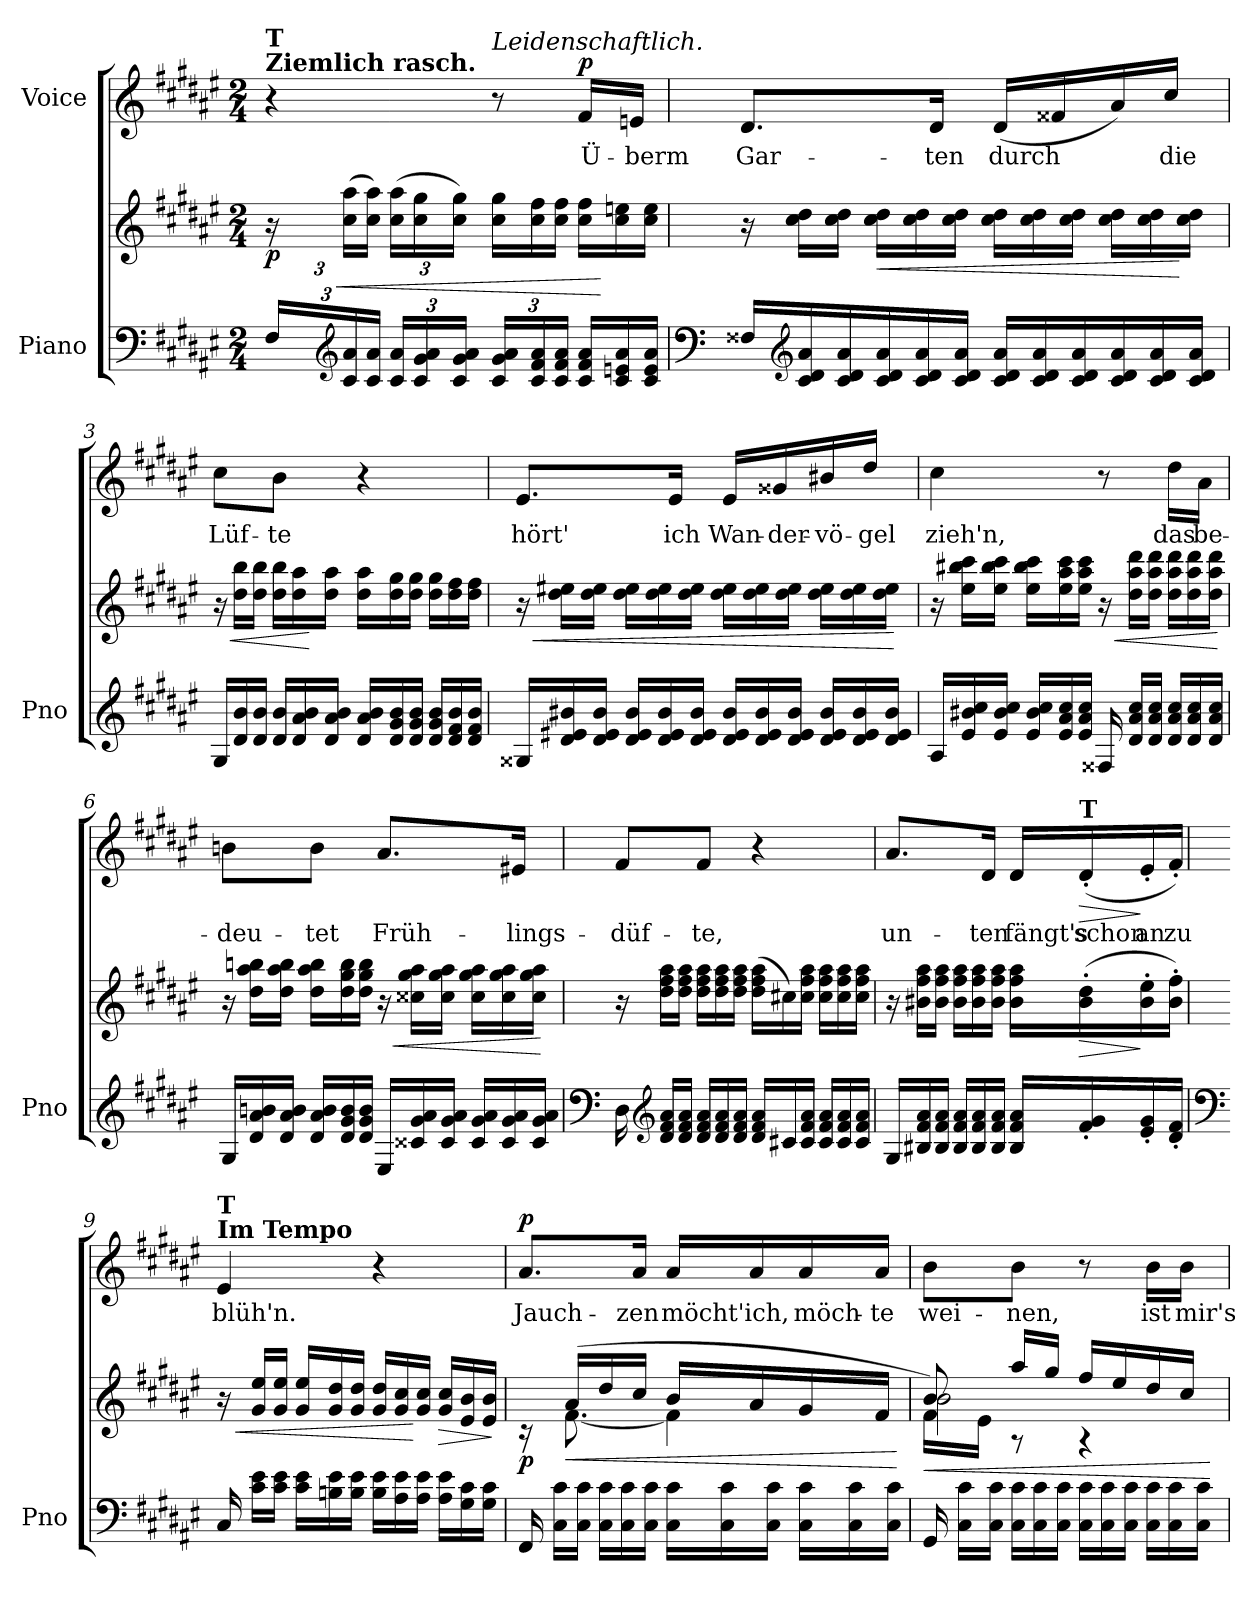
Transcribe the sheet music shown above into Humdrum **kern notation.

**kern	**kern	**dynam	**kern	**text	**dynam
*part2	*part2	*part2	*part1	*part1	*part1
*staff3	*staff2	*staff2/3	*staff1	*staff1	*staff1
*I"Piano	*	*	*I"Voice	*	*
*I'Pno	*	*	*	*	*
*clefF4	*clefG2	*	*clefG2	*	*
*k[f#c#g#d#a#e#]	*k[f#c#g#d#a#e#]	*	*k[f#c#g#d#a#e#]	*	*
*M2/4	*M2/4	*	*M2/4	*	*
*Xbrackettup	*Xbrackettup	*	*	*	*
=1	=1	=1	=1	=1	=1
!	!	!	!LO:TX:a:B:t=Ziemlich rasch.	!	!
!	!	!	!LO:TX:a:B:t=T	!	!
!	!	!LO:DY:b	!	!	!
24F#/LL	24r	p	4r	.	.
*clefG2	*	*	*	*	*
!	!	!LO:HP:b	!	!	!
24c#/ 24a#/	(>24cc#\ 24aa#\LL	<	.	.	.
24c#/ 24a#/JJ	24cc#\ 24aa#\JJ)	.	.	.	.
24c#/ 24a#/LL	(>24cc#\ 24aa#\LL	.	.	.	.
24c#/ 24g#/ 24a#/	24cc#\ 24gg#\	.	.	.	.
24c#/ 24g#/ 24a#/JJ	24cc#\ 24gg#\JJ)	.	.	.	.
*	*Xtuplet	*	*	*	*
!	!	!	!LO:TX:a:i:t=Leidenschaftlich.	!	!
24c#/ 24g#/ 24a#/LL	24cc#\ 24gg#\LL	.	8r	.	.
24c#/ 24f#/ 24a#/	24cc#\ 24ff#\	.	.	.	.
24c#/ 24f#/ 24a#/JJ	24cc#\ 24ff#\JJ	.	.	.	.
*Xtuplet	*	*	*	*	*
!	!	!	!	!LO:LY:b	!LO:DY:a
24c#/ 24f#/ 24a#/LL	24cc#\ 24ff#\LL	.	16f#/LL	Ü-	p
24c#/ 24en/ 24a#/	24cc#\ 24een\	[	.	.	.
!	!	!	!	!LO:LY:b	!
.	.	.	16en/JJ	-berm	.
24c#/ 24e/ 24a#/JJ	24cc#\ 24ee\JJ	.	.	.	.
=2	=2	=2	=2	=2	=2
*clefF4	*	*	*	*	*
!	!	!	!	!LO:LY:b	!
24F##X/LL	24r	.	8.d#/L	Gar-	.
*clefG2	*	*	*	*	*
24c#/ 24d#/ 24a#/	24cc#\ 24dd#\LL	.	.	.	.
24c#/ 24d#/ 24a#/	24cc#\ 24dd#\JJ	.	.	.	.
!	!	!LO:HP:b	!	!	!
24c#/ 24d#/ 24a#/	24cc#\ 24dd#\LL	<	.	.	.
24c#/ 24d#/ 24a#/	24cc#\ 24dd#\	.	.	.	.
!	!	!	!	!LO:LY:b	!
.	.	.	16d#/Jk	-ten	.
24c#/ 24d#/ 24a#/JJ	24cc#\ 24dd#\JJ	.	.	.	.
!	!	!	!	!LO:LY:b	!
24c#/ 24d#/ 24a#/LL	24cc#\ 24dd#\LL	.	(<16d#/LL	durch	.
24c#/ 24d#/ 24a#/	24cc#\ 24dd#\	.	.	.	.
.	.	.	16f##X/	.	.
24c#/ 24d#/ 24a#/	24cc#\ 24dd#\JJ	.	.	.	.
24c#/ 24d#/ 24a#/	24cc#\ 24dd#\LL	.	16a#/)	.	.
24c#/ 24d#/ 24a#/	24cc#\ 24dd#\	.	.	.	.
!	!	!	!	!LO:LY:b	!
.	.	.	16cc#/JJ	die	.
24c#/ 24d#/ 24a#/JJ	24cc#\ 24dd#\JJ	[	.	.	.
!!LO:LB:g=z
=3	=3	=3	=3	=3	=3
!	!	!	!	!LO:LY:b	!
24G#/LL	24r	.	8cc#\L	Lüf-	.
!	!	!LO:HP:b	!	!	!
24d#/ 24b/	24dd#\ 24bb\LL	<	.	.	.
24d#/ 24b/JJ	24dd#\ 24bb\JJ	.	.	.	.
!	!	!	!	!LO:LY:b	!
24d#/ 24b/LL	24dd#\ 24bb\LL	.	8b\J	-te	.
24d#/ 24a#/ 24b/	24dd#\ 24aa#\	.	.	.	.
24d#/ 24a#/ 24b/JJ	24dd#\ 24aa#\JJ	[	.	.	.
24d#/ 24a#/ 24b/LL	24dd#\ 24aa#\LL	.	4r	.	.
24d#/ 24g#/ 24b/	24dd#\ 24gg#\	.	.	.	.
24d#/ 24g#/ 24b/JJ	24dd#\ 24gg#\JJ	.	.	.	.
24d#/ 24g#/ 24b/LL	24dd#\ 24gg#\LL	.	.	.	.
24d#/ 24f#/ 24b/	24dd#\ 24ff#\	.	.	.	.
24d#/ 24f#/ 24b/JJ	24dd#\ 24ff#\JJ	.	.	.	.
=4	=4	=4	=4	=4	=4
!	!	!	!	!LO:LY:b	!
24G##X/LL	24r	.	8.e#/L	hört'	.
!	!	!LO:HP:b	!	!	!
24d#/ 24e#X/ 24b#X/	24dd#\ 24ee#X\LL	<	.	.	.
24d#/ 24e#/ 24b#/JJ	24dd#\ 24ee#\JJ	.	.	.	.
24d#/ 24e#/ 24b#/LL	24dd#\ 24ee#\LL	.	.	.	.
24d#/ 24e#/ 24b#/	24dd#\ 24ee#\	.	.	.	.
!	!	!	!	!LO:LY:b	!
.	.	.	16e#/Jk	ich	.
24d#/ 24e#/ 24b#/JJ	24dd#\ 24ee#\JJ	.	.	.	.
!	!	!	!	!LO:LY:b	!
24d#/ 24e#/ 24b#/LL	24dd#\ 24ee#\LL	.	16e#/LL	Wan-	.
24d#/ 24e#/ 24b#/	24dd#\ 24ee#\	.	.	.	.
!	!	!	!	!LO:LY:b	!
.	.	.	16g##X/	-der-	.
24d#/ 24e#/ 24b#/JJ	24dd#\ 24ee#\JJ	.	.	.	.
!	!	!	!	!LO:LY:b	!
24d#/ 24e#/ 24b#/LL	24dd#\ 24ee#\LL	.	16b#X/	-vö-	.
24d#/ 24e#/ 24b#/	24dd#\ 24ee#\	.	.	.	.
!	!	!	!	!LO:LY:b	!
.	.	.	16dd#/JJ	-gel	.
24d#/ 24e#/ 24b#/JJ	24dd#\ 24ee#\JJ	.	.	.	.
.	.	[	.	.	.
=5	=5	=5	=5	=5	=5
!	!	!	!	!LO:LY:b	!
24A#/LL	24r	.	4cc#\	zieh'n,	.
24e#/ 24b#X/ 24cc#/	24ee#\ 24bb#X\ 24ccc#\LL	.	.	.	.
24e#/ 24b#/ 24cc#/JJ	24ee#\ 24bb#\ 24ccc#\JJ	.	.	.	.
24e#/ 24b#/ 24cc#/LL	24ee#\ 24bb#\ 24ccc#\LL	.	.	.	.
24e#/ 24a#/ 24cc#/	24ee#\ 24aa#\ 24ccc#\	.	.	.	.
24e#/ 24a#/ 24cc#/JJ	24ee#\ 24aa#\ 24ccc#\JJ	.	.	.	.
24F##X/	24r	.	8r	.	.
!	!	!LO:HP:b	!	!	!
24d#/ 24a#/ 24cc#/LL	24dd#\ 24aa#\ 24ddd#\LL	<	.	.	.
24d#/ 24a#/ 24cc#/JJ	24dd#\ 24aa#\ 24ddd#\JJ	.	.	.	.
!	!	!	!	!LO:LY:b	!
24d#/ 24a#/ 24cc#/LL	24dd#\ 24aa#\ 24ddd#\LL	.	16dd#\LL	das	.
24d#/ 24a#/ 24cc#/	24dd#\ 24aa#\ 24ddd#\	.	.	.	.
!	!	!	!	!LO:LY:b	!
.	.	.	16a#\JJ	be-	.
24d#/ 24a#/ 24cc#/JJ	24dd#\ 24aa#\ 24ddd#\JJ	.	.	.	.
.	.	[	.	.	.
!!LO:LB:g=z
=6	=6	=6	=6	=6	=6
!	!	!	!	!LO:LY:b	!
24G#/LL	24r	.	8bn\L	-deu-	.
24d#/ 24a#/ 24bn/	24dd#\ 24aa#\ 24bbn\LL	.	.	.	.
24d#/ 24a#/ 24b/JJ	24dd#\ 24aa#\ 24bb\JJ	.	.	.	.
!	!	!	!	!LO:LY:b	!
24d#/ 24a#/ 24b/LL	24dd#\ 24aa#\ 24bb\LL	.	8b\J	-tet	.
24d#/ 24g#/ 24b/	24dd#\ 24gg#\ 24bb\	.	.	.	.
24d#/ 24g#/ 24b/JJ	24dd#\ 24gg#\ 24bb\JJ	.	.	.	.
!	!	!	!	!LO:LY:b	!
24E#/LL	24r	.	8.a#/L	Früh-	.
!	!	!LO:HP:b	!	!	!
24c##X/ 24g#/ 24a#/	24cc##X\ 24gg#\ 24aa#\LL	<	.	.	.
24c##/ 24g#/ 24a#/JJ	24cc##\ 24gg#\ 24aa#\JJ	.	.	.	.
24c##/ 24g#/ 24a#/LL	24cc##\ 24gg#\ 24aa#\LL	.	.	.	.
24c##/ 24g#/ 24a#/	24cc##\ 24gg#\ 24aa#\	.	.	.	.
!	!	!	!	!LO:LY:b	!
.	.	.	16e#X/Jk	-lings-	.
24c##/ 24g#/ 24a#/JJ	24cc##\ 24gg#\ 24aa#\JJ	.	.	.	.
.	.	[	.	.	.
=7	=7	=7	=7	=7	=7
*clefF4	*	*	*	*	*
!	!	!	!	!LO:LY:b	!
24D#\	24r	.	8f#/L	-düf-	.
*clefG2	*	*	*	*	*
24d#/ 24f#/ 24a#/LL	24dd#\ 24ff#\ 24aa#\LL	.	.	.	.
24d#/ 24f#/ 24a#/JJ	24dd#\ 24ff#\ 24aa#\JJ	.	.	.	.
!	!	!	!	!LO:LY:b	!
24d#/ 24f#/ 24a#/LL	24dd#\ 24ff#\ 24aa#\LL	.	8f#/J	-te,	.
24d#/ 24f#/ 24a#/	24dd#\ 24ff#\ 24aa#\	.	.	.	.
24d#/ 24f#/ 24a#/JJ	24dd#\ 24ff#\ 24aa#\JJ	.	.	.	.
24d#/ 24f#/ 24a#/LL	(>24dd#\ 24ff#\ 24aa#\LL	.	4r	.	.
24c#X/	24cc#X\)	.	.	.	.
24c#/ 24f#/ 24a#/JJ	24cc#\ 24ff#\ 24aa#\JJ	.	.	.	.
24c#/ 24f#/ 24a#/LL	24cc#\ 24ff#\ 24aa#\LL	.	.	.	.
24c#/ 24f#/ 24a#/	24cc#\ 24ff#\ 24aa#\	.	.	.	.
24c#/ 24f#/ 24a#/JJ	24cc#\ 24ff#\ 24aa#\JJ	.	.	.	.
=8	=8	=8	=8	=8	=8
!	!	!	!	!LO:LY:b	!
24G#/LL	24r	.	8.a#/L	un-	.
24B#X/ 24f#/ 24a#/	24b#X\ 24ff#\ 24aa#\LL	.	.	.	.
24B#/ 24f#/ 24a#/JJ	24b#\ 24ff#\ 24aa#\JJ	.	.	.	.
24B#/ 24f#/ 24a#/LL	24b#\ 24ff#\ 24aa#\LL	.	.	.	.
24B#/ 24f#/ 24a#/	24b#\ 24ff#\ 24aa#\	.	.	.	.
!	!	!	!	!LO:LY:b	!
.	.	.	16d#/Jk	-ten	.
24B#/ 24f#/ 24a#/JJ	24b#\ 24ff#\ 24aa#\JJ	.	.	.	.
!	!	!	!	!LO:LY:b	!
16B#/ 16f#/ 16a#/LL	16b#\ 16ff#\ 16aa#\LL	.	16d#/LL	fängt's	.
!	!	!	!LO:TX:a:B:t=T	!	!
!	!	!LO:HP:b	!	!LO:LY:b	!LO:HP:b
16f#/' 16g#/'	(>16b#\' 16dd#\'	>	(>16d#'/	schon	>
!	!	!	!	!LO:LY:b	!
16e#/' 16g#/'	16b#\' 16ee#\'	]	16e#'/	an	]
!	!	!	!	!LO:LY:b	!
16d#/' 16f#/'JJ	16b#\' 16ff#\'JJ)	.	16f#'/JJ)	zu	.
!!LO:LB:g=z
=9	=9	=9	=9	=9	=9
*clefF4	*	*	*	*	*
!	!	!	!LO:TX:a:B:t=Im Tempo	!	!
!	!	!	!LO:TX:a:B:t=T	!	!
!	!	!	!	!LO:LY:b	!
24C#/	24r	.	4e#/	blüh'n.	.
!	!	!LO:HP:b	!	!	!
24c#\ 24e#\LL	24g#/ 24ee#/LL	<	.	.	.
24c#\ 24e#\JJ	24g#/ 24ee#/JJ	.	.	.	.
24c#\ 24e#\LL	24g#/ 24ee#/LL	.	.	.	.
24Bn\ 24e#\	24g#/ 24dd#/	.	.	.	.
24B\ 24e#\JJ	24g#/ 24dd#/JJ	.	.	.	.
24B\ 24e#\LL	24g#/ 24dd#/LL	.	4r	.	.
24A#\ 24e#\	24g#/ 24cc#/	.	.	.	.
24A#\ 24e#\JJ	24g#/ 24cc#/JJ	[	.	.	.
!	!	!LO:HP:b	!	!	!
24A#\ 24e#\LL	24g#/ 24cc#/LL	>	.	.	.
24G#\ 24c#\	24e#/ 24b/	.	.	.	.
24G#\ 24c#\JJ	24e#/ 24b/JJ	.	.	.	.
.	.	]	.	.	.
=10	=10	=10	=10	=10	=10
*	*^	*	*	*	*
!	!	!	!LO:DY:b	!	!LO:LY:b	!LO:DY:a
24FF#/	16rc	16ryy	p	8.a#/L	Jauch-	p
24C#\ 24c#\LL	.	.	.	.	.	.
!	!	!	!LO:HP:b	!	!	!
.	(>16a#/LL	[8.f#\	<	.	.	.
24C#\ 24c#\JJ	.	.	.	.	.	.
24C#\ 24c#\LL	16dd#/	.	.	.	.	.
24C#\ 24c#\	.	.	.	.	.	.
!	!	!	!	!	!LO:LY:b	!
.	16cc#/JJ	.	.	16a#/Jk	-zen	.
24C#\ 24c#\JJ	.	.	.	.	.	.
!	!	!	!	!	!LO:LY:b	!
24C#\ 24c#\LL	16b/LL	4f#\]	.	16a#/LL	möcht'	.
24C#\ 24c#\	.	.	.	.	.	.
!	!	!	!	!	!LO:LY:b	!
.	16a#/	.	.	16a#/	ich,	.
24C#\ 24c#\JJ	.	.	.	.	.	.
!	!	!	!	!	!LO:LY:b	!
24C#\ 24c#\LL	16g#/	.	.	16a#/	möch-	.
24C#\ 24c#\	.	.	.	.	.	.
!	!	!	!	!	!LO:LY:b	!
.	16f#/JJ	.	.	16a#/JJ	-te	.
24C#\ 24c#\JJ	.	.	.	.	.	.
*	*v	*v	*	*	*	*
.	.	[	.	.	.
=11	=11	=11	=11	=11	=11
!	!	!LO:HP:b	!	!LO:LY:b	!
*	*^	*	*	*	*
*	*	*^	*	*	*	*
24GG#/	8b/)	2b\	16f#\LL	<	8b\L	wei-	.
24C#\ 24c#\LL	.	.	.	.	.	.	.
.	.	.	16e#\JJ	.	.	.	.
24C#\ 24c#\JJ	.	.	.	.	.	.	.
!	!	!	!	!	!	!LO:LY:b	!
24C#\ 24c#\LL	16aa#/LL	.	8rA	.	8b\J	-nen,	.
24C#\ 24c#\	.	.	.	.	.	.	.
.	16gg#/JJ	.	.	.	.	.	.
24C#\ 24c#\JJ	.	.	.	.	.	.	.
24C#\ 24c#\LL	16ff#/LL	.	4rA	.	8r	.	.
24C#\ 24c#\	.	.	.	.	.	.	.
.	16ee#/	.	.	.	.	.	.
24C#\ 24c#\JJ	.	.	.	.	.	.	.
!	!	!	!	!	!	!LO:LY:b	!
24C#\ 24c#\LL	16dd#/	.	.	.	16b\LL	ist	.
24C#\ 24c#\	.	.	.	.	.	.	.
!	!	!	!	!	!	!LO:LY:b	!
.	16cc#/JJ	.	.	.	16b\JJ	mir's	.
24C#\ 24c#\JJ	.	.	.	.	.	.	.
*	*v	*v	*v	*	*	*	*
.	.	[	.	.	.
=	=	=	=	=	=
*-	*-	*-	*-	*-	*-
